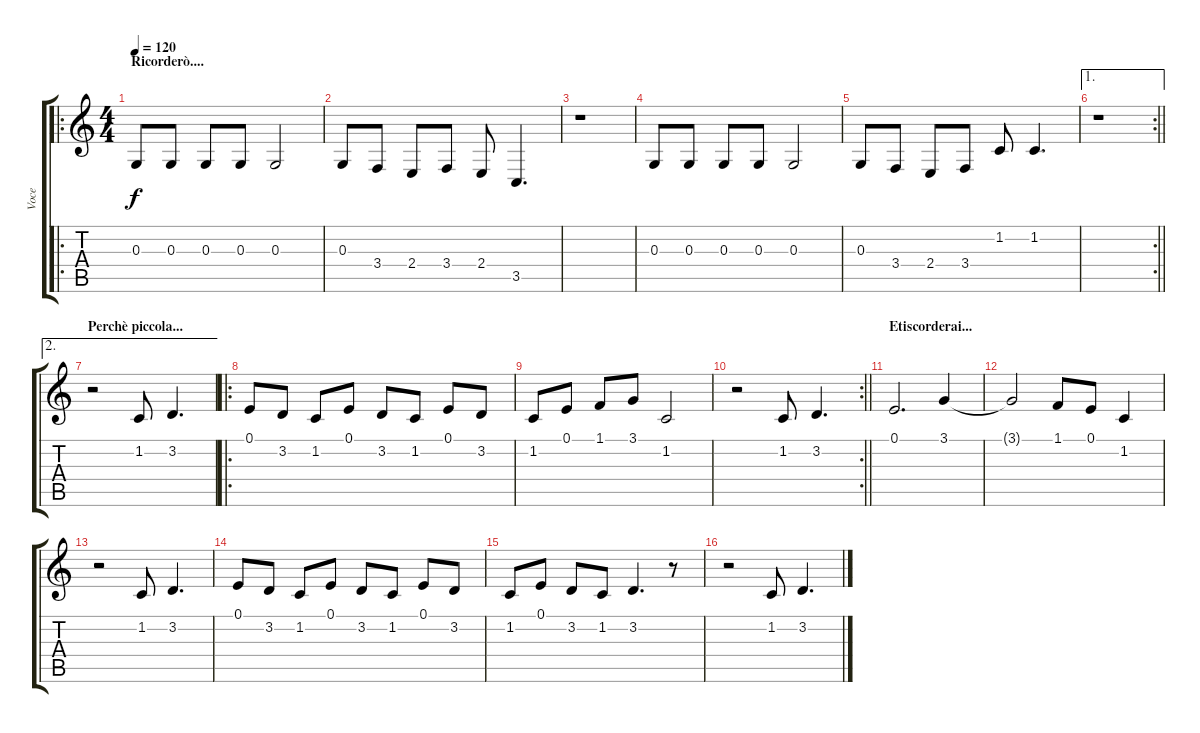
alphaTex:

\track ("Voce" "Voce") {instrument oboe}
\staff {score tabs}
\tuning (E4 B3 G3 D3 A2 E2) {hide}
\ro
\ts (4 4)
\section ("" "Ricorderò....")
\tempo 120
\clef g2
\ks c
0.3.8{dy f} 0.3.8 0.3.8 0.3.8 0.3.2 |
0.3.8 3.4.8 2.4.8 3.4.8 2.4.8 3.5.4{d} |
r.1 |
0.3.8 0.3.8 0.3.8 0.3.8 0.3.2 |
0.3.8 3.4.8 2.4.8 3.4.8 1.2.8 1.2.4{d} |
\ae 1
\rc 2
\barLineRight lightlight
r.1 |
\ae 2
\section ("" "Perchè piccola...")
r.2 1.2.8 3.2.4{d} |
\ro
0.1.8 3.2.8 1.2.8 0.1.8 3.2.8 1.2.8 0.1.8 3.2.8 |
1.2.8 0.1.8 1.1.8 3.1.8 1.2.2 |
\rc 2
\barLineRight lightlight
r.2 1.2.8 3.2.4{d} |
\section ("" "Etiscorderai...")
0.1.2{d} 3.1.4 |
3.1{t}.2 1.1.8 0.1.8 1.2.4 |
r.2 1.2.8 3.2.4{d} |
0.1.8 3.2.8 1.2.8 0.1.8 3.2.8 1.2.8 0.1.8 3.2.8 |
1.2.8 0.1.8 3.2.8 1.2.8 3.2.4{d} r.8 |
r.2 1.2.8 3.2.4{d}
